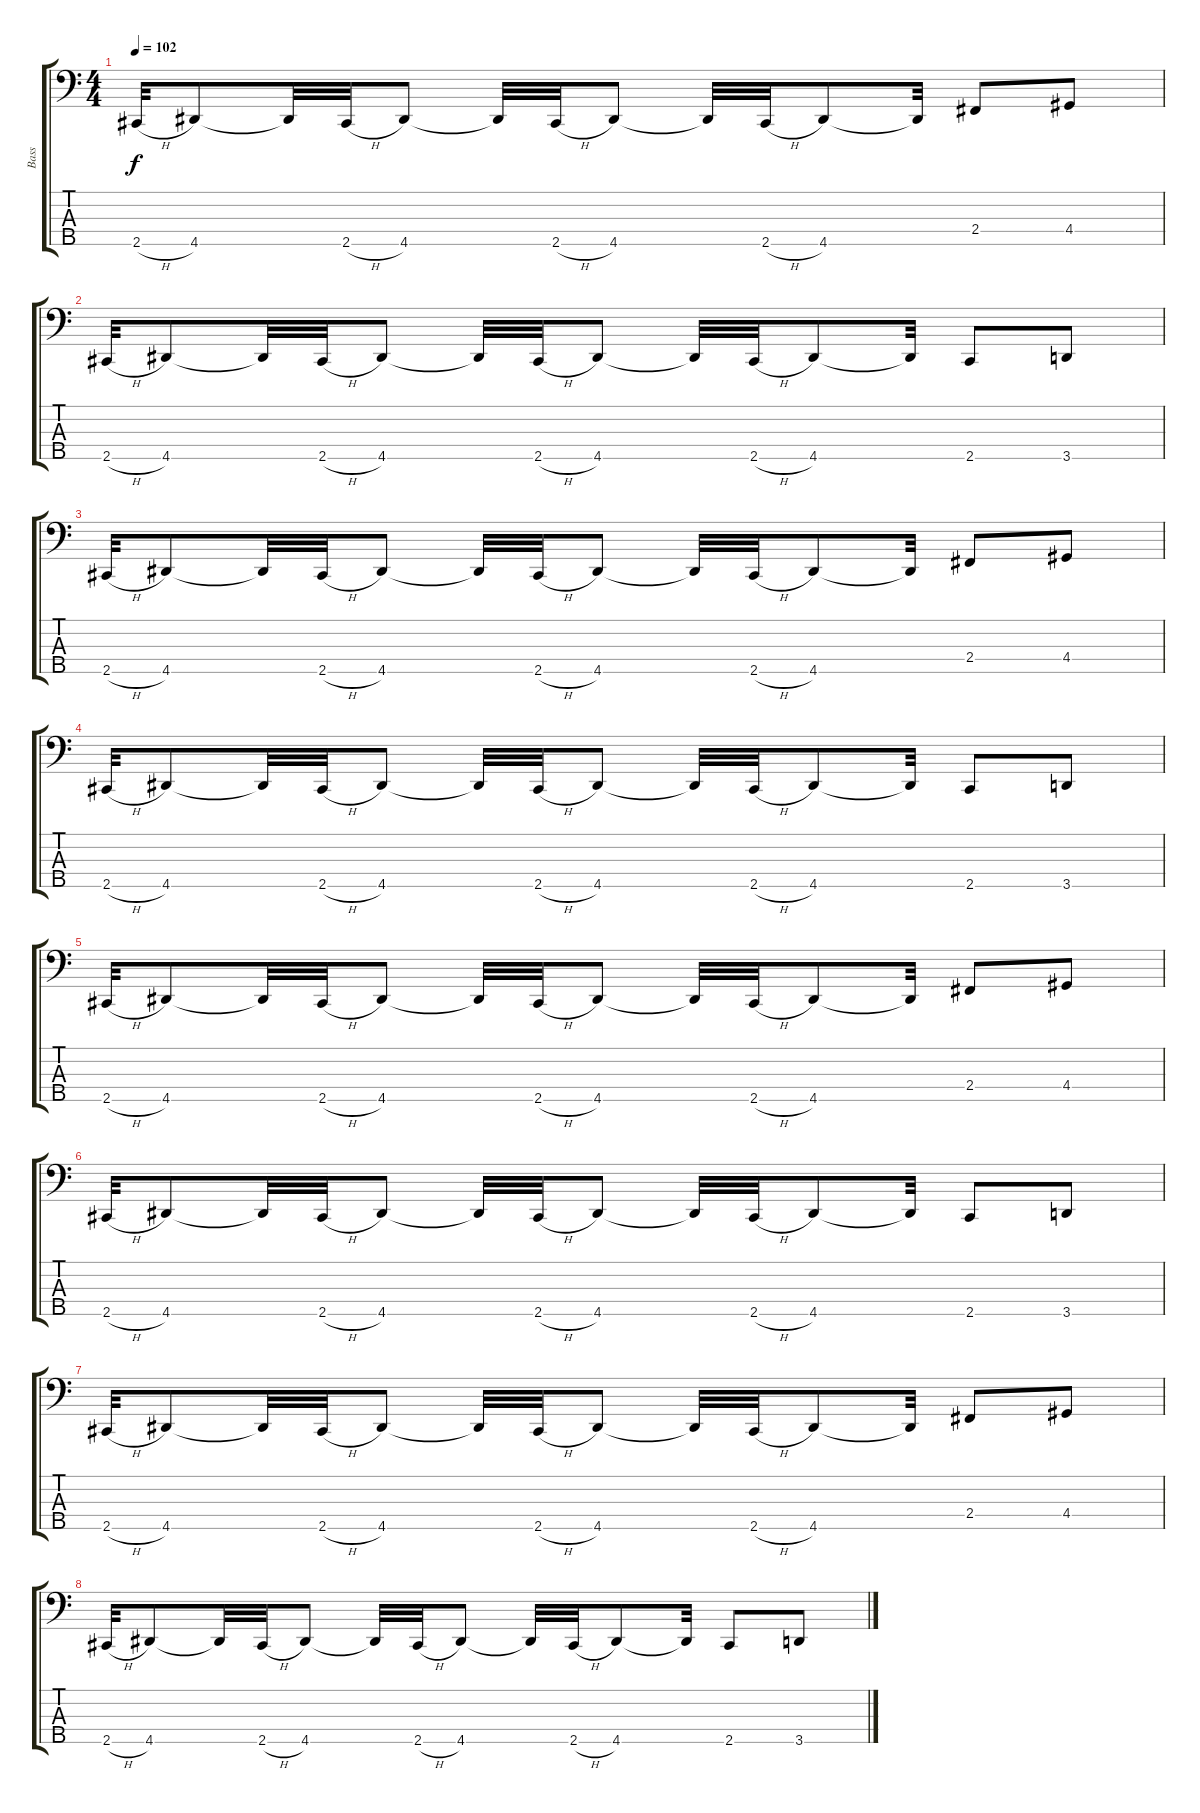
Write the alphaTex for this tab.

\track ("Bass" "Bass") {instrument electricbassfinger}
\staff {score tabs}
\tuning (G2 D2 A1 E1 B0) {hide}
\ts (4 4)
\tempo 102
\clef f4
\ks c
2.5{h}.32{dy f} 4.5.8 4.5{t}.32 2.5{h}.32 4.5.8 4.5{t}.32 2.5{h}.32 4.5.8 4.5{t}.32 2.5{h}.32 4.5.8 4.5{t}.32 2.4.8 4.4.8 |
2.5{h}.32 4.5.8 4.5{t}.32 2.5{h}.32 4.5.8 4.5{t}.32 2.5{h}.32 4.5.8 4.5{t}.32 2.5{h}.32 4.5.8 4.5{t}.32 2.5.8 3.5.8 |
2.5{h}.32 4.5.8 4.5{t}.32 2.5{h}.32 4.5.8 4.5{t}.32 2.5{h}.32 4.5.8 4.5{t}.32 2.5{h}.32 4.5.8 4.5{t}.32 2.4.8 4.4.8 |
2.5{h}.32 4.5.8 4.5{t}.32 2.5{h}.32 4.5.8 4.5{t}.32 2.5{h}.32 4.5.8 4.5{t}.32 2.5{h}.32 4.5.8 4.5{t}.32 2.5.8 3.5.8 |
2.5{h}.32{volume 16} 4.5.8 4.5{t}.32 2.5{h}.32 4.5.8 4.5{t}.32 2.5{h}.32 4.5.8 4.5{t}.32 2.5{h}.32 4.5.8 4.5{t}.32 2.4.8 4.4.8 |
2.5{h}.32 4.5.8 4.5{t}.32 2.5{h}.32 4.5.8 4.5{t}.32 2.5{h}.32 4.5.8 4.5{t}.32 2.5{h}.32 4.5.8 4.5{t}.32 2.5.8 3.5.8 |
2.5{h}.32 4.5.8 4.5{t}.32 2.5{h}.32 4.5.8 4.5{t}.32 2.5{h}.32 4.5.8 4.5{t}.32 2.5{h}.32 4.5.8 4.5{t}.32 2.4.8 4.4.8 |
2.5{h}.32 4.5.8 4.5{t}.32 2.5{h}.32 4.5.8 4.5{t}.32 2.5{h}.32 4.5.8 4.5{t}.32 2.5{h}.32 4.5.8 4.5{t}.32 2.5.8 3.5.8
